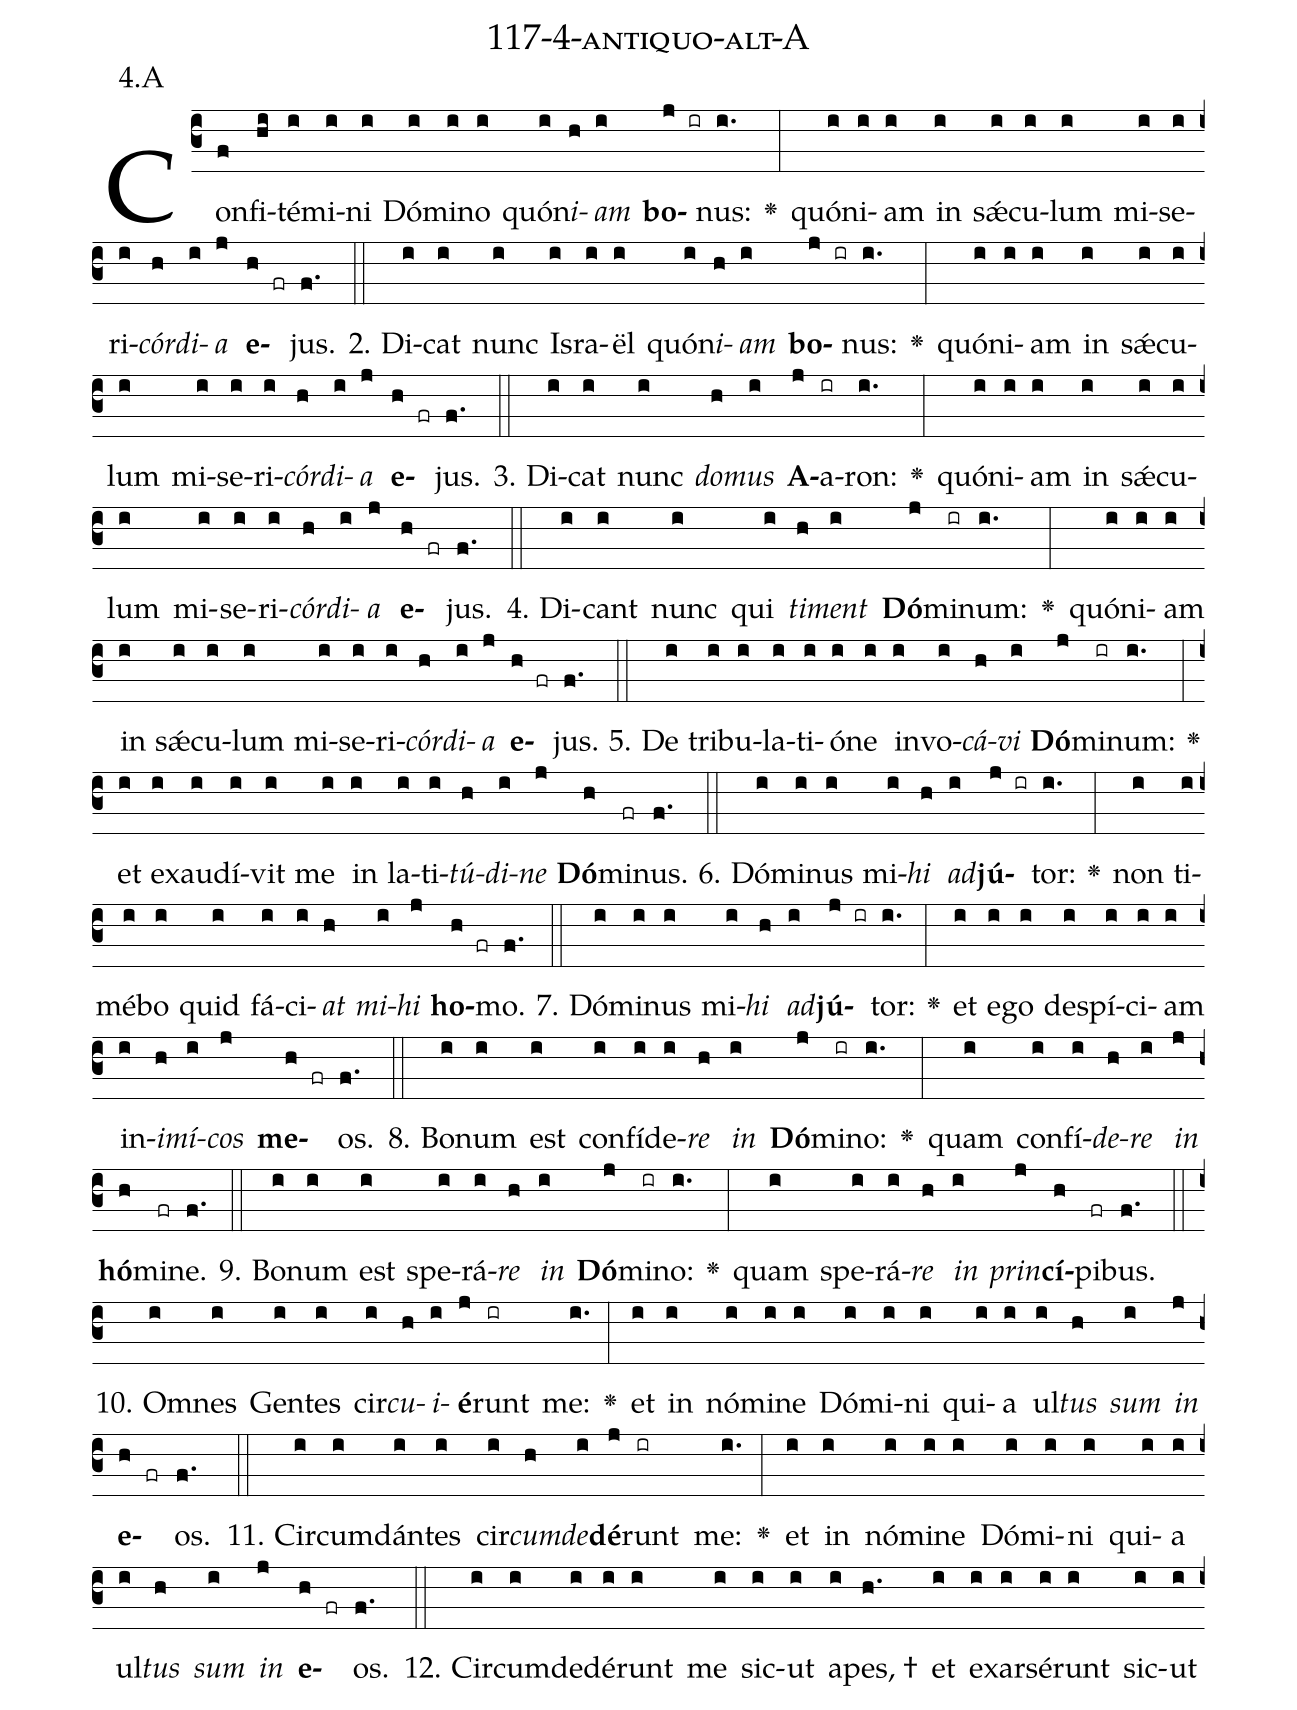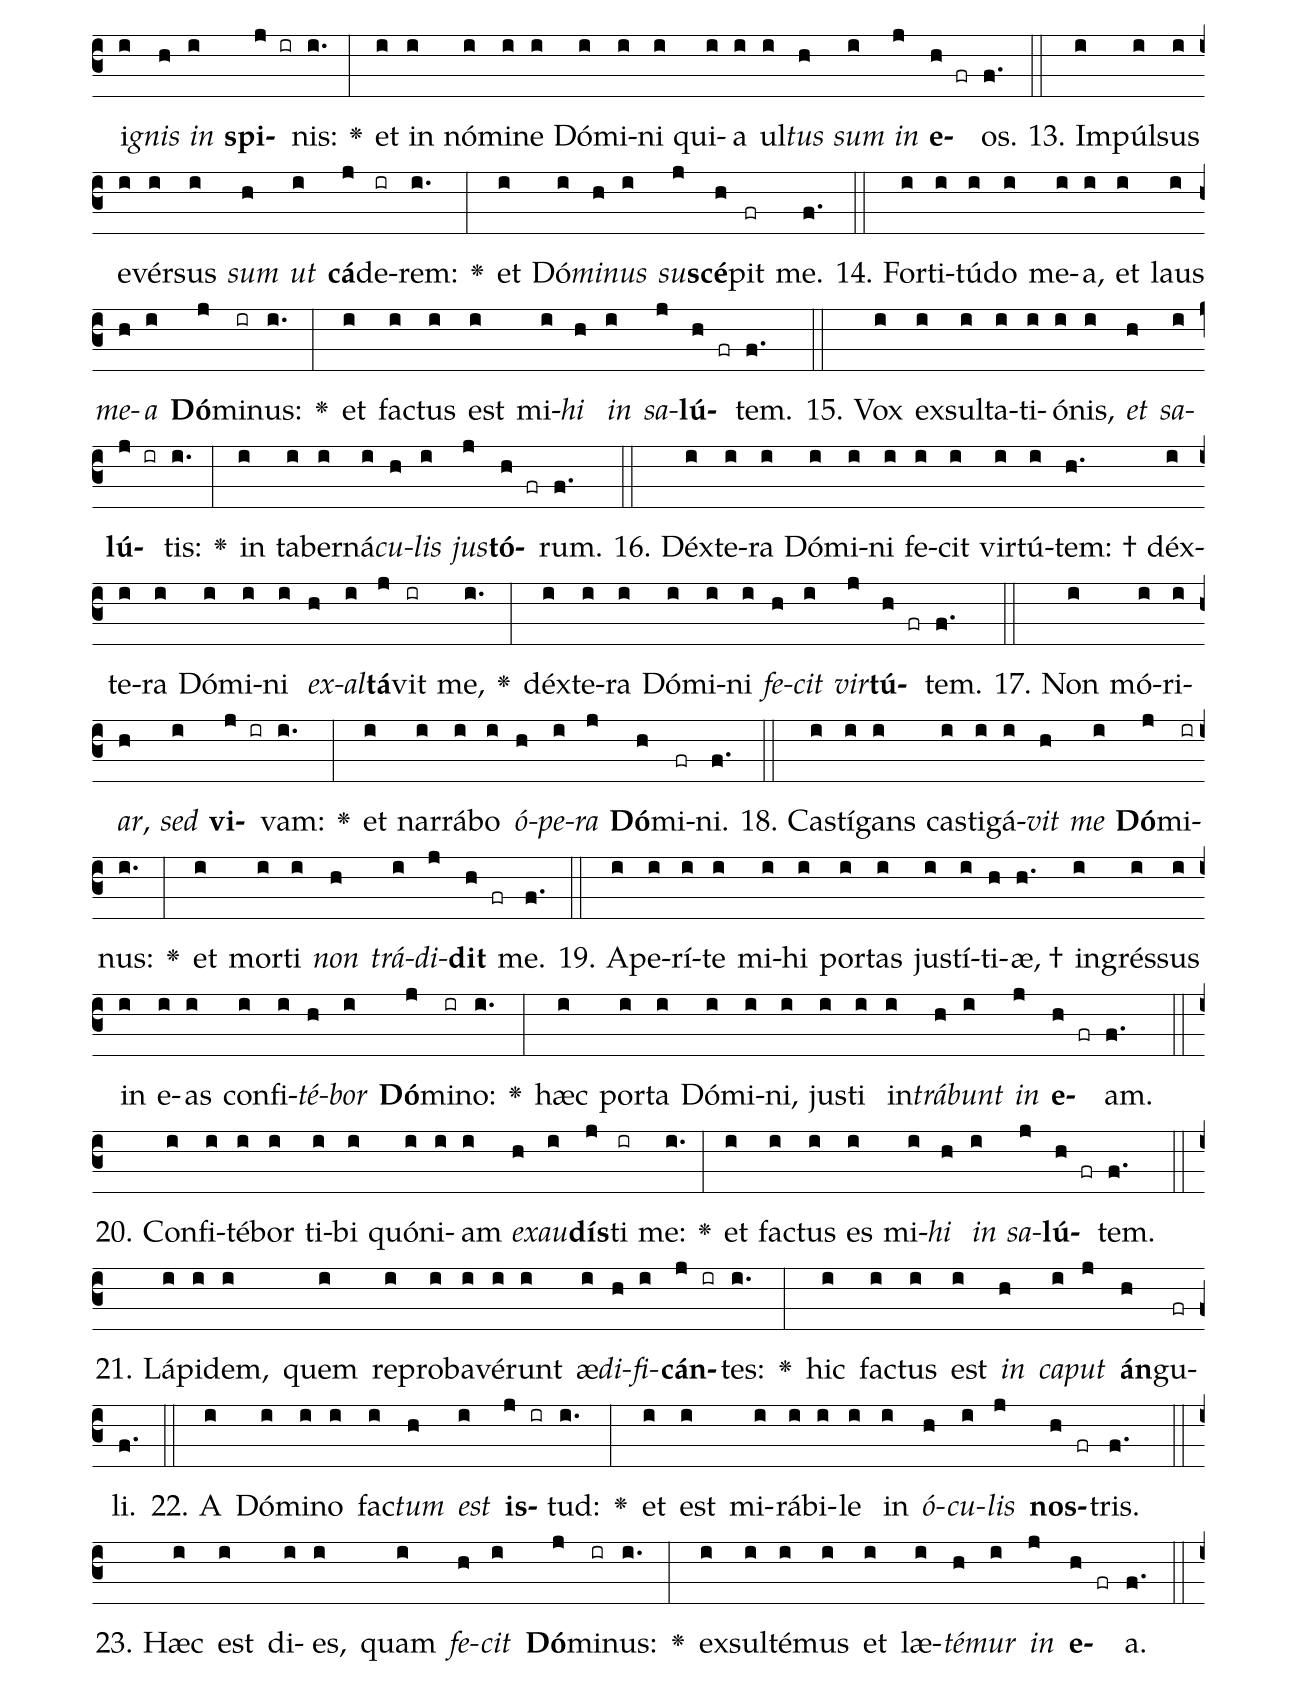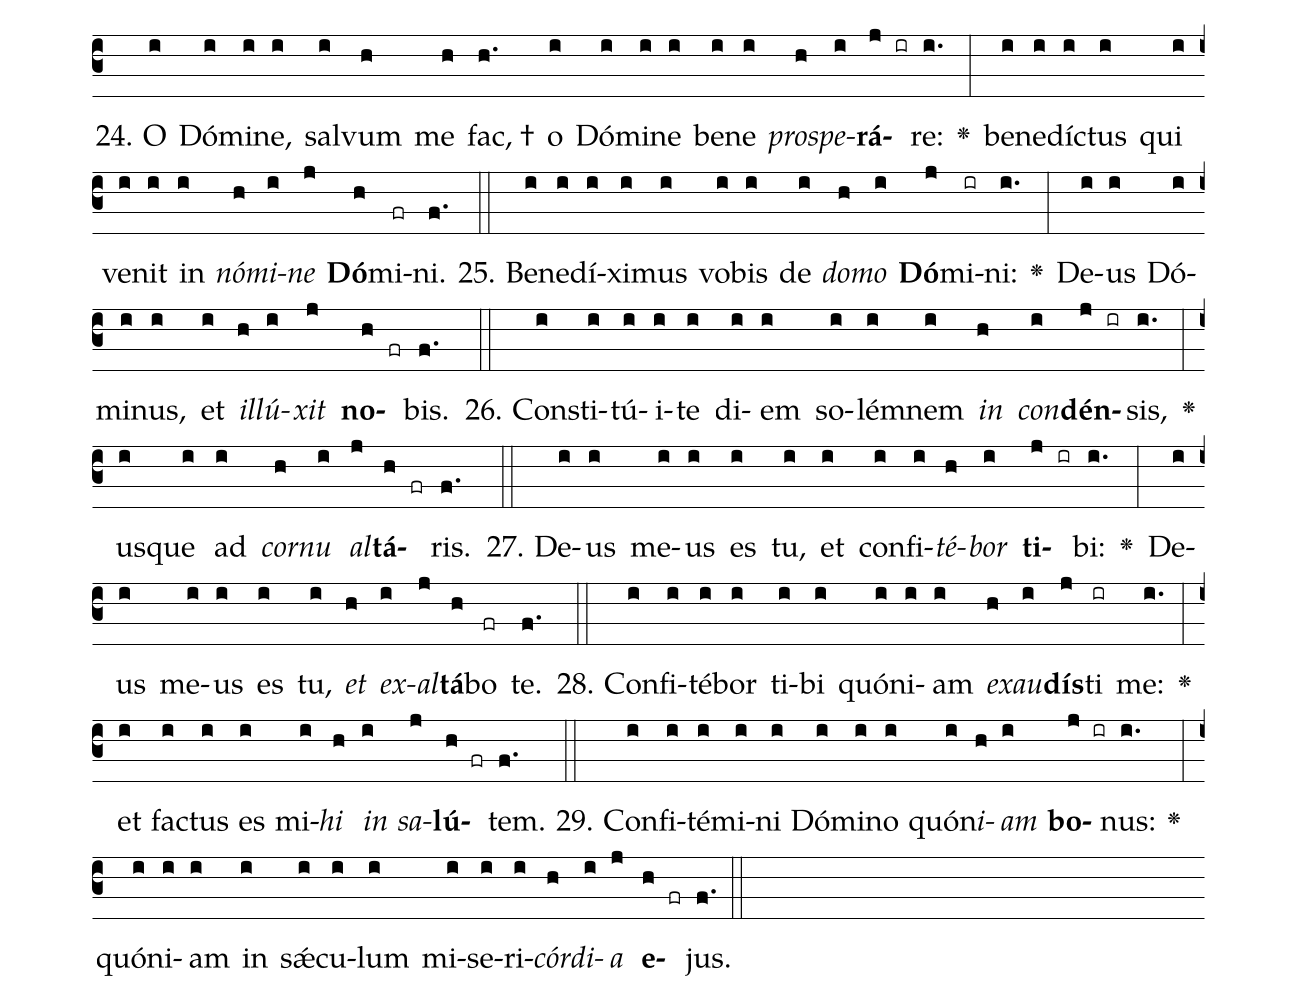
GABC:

name: 117-4-antiquo-alt-A;
annotation: 4.A;
%%
(c3)Con(f)fi(hi)té(i)mi(i)ni(i) Dó(i)mi(i)no(i) quón(i)<i>i</i>(h)<i>am</i>(i) <b>bo</b>(j ir)nus:(i.) <v>\greheightstar</v>(:) quón(i)i(i)am(i) in(i) sǽ(i)cu(i)lum(i) mi(i)se(i)ri(i)<i>cór</i>(h)<i>di</i>(i)<i>a</i>(j) <b>e</b>(h fr)jus.(f.) (::)
2. Di(i)cat(i) nunc(i) Is(i)ra(i)ël(i) quón(i)<i>i</i>(h)<i>am</i>(i) <b>bo</b>(j ir)nus:(i.) <v>\greheightstar</v>(:) quón(i)i(i)am(i) in(i) sǽ(i)cu(i)lum(i) mi(i)se(i)ri(i)<i>cór</i>(h)<i>di</i>(i)<i>a</i>(j) <b>e</b>(h fr)jus.(f.) (::)
3. Di(i)cat(i) nunc(i) <i>do</i>(h)<i>mus</i>(i) <b>A</b>(j)a(ir)ron:(i.) <v>\greheightstar</v>(:) quón(i)i(i)am(i) in(i) sǽ(i)cu(i)lum(i) mi(i)se(i)ri(i)<i>cór</i>(h)<i>di</i>(i)<i>a</i>(j) <b>e</b>(h fr)jus.(f.) (::)
4. Di(i)cant(i) nunc(i) qui(i) <i>ti</i>(h)<i>ment</i>(i) <b>Dó</b>(j)mi(ir)num:(i.) <v>\greheightstar</v>(:) quón(i)i(i)am(i) in(i) sǽ(i)cu(i)lum(i) mi(i)se(i)ri(i)<i>cór</i>(h)<i>di</i>(i)<i>a</i>(j) <b>e</b>(h fr)jus.(f.) (::)
5. De(i) tri(i)bu(i)la(i)ti(i)ó(i)ne(i) in(i)vo(i)<i>cá</i>(h)<i>vi</i>(i) <b>Dó</b>(j)mi(ir)num:(i.) <v>\greheightstar</v>(:) et(i) ex(i)au(i)dí(i)vit(i) me(i) in(i) la(i)ti(i)<i>tú</i>(h)<i>di</i>(i)<i>ne</i>(j) <b>Dó</b>(h)mi(fr)nus.(f.) (::)
6. Dó(i)mi(i)nus(i) mi(i)<i>hi</i>(h) <i>ad</i>(i)<b>jú</b>(j ir)tor:(i.) <v>\greheightstar</v>(:) non(i) ti(i)mé(i)bo(i) quid(i) fá(i)ci(i)<i>at</i>(h) <i>mi</i>(i)<i>hi</i>(j) <b>ho</b>(h fr)mo.(f.) (::)
7. Dó(i)mi(i)nus(i) mi(i)<i>hi</i>(h) <i>ad</i>(i)<b>jú</b>(j ir)tor:(i.) <v>\greheightstar</v>(:) et(i) e(i)go(i) de(i)spí(i)ci(i)am(i) in(i)<i>i</i>(h)<i>mí</i>(i)<i>cos</i>(j) <b>me</b>(h fr)os.(f.) (::)
8. Bo(i)num(i) est(i) con(i)fí(i)de(i)<i>re</i>(h) <i>in</i>(i) <b>Dó</b>(j)mi(ir)no:(i.) <v>\greheightstar</v>(:) quam(i) con(i)fí(i)<i>de</i>(h)<i>re</i>(i) <i>in</i>(j) <b>hó</b>(h)mi(fr)ne.(f.) (::)
9. Bo(i)num(i) est(i) spe(i)rá(i)<i>re</i>(h) <i>in</i>(i) <b>Dó</b>(j)mi(ir)no:(i.) <v>\greheightstar</v>(:) quam(i) spe(i)rá(i)<i>re</i>(h) <i>in</i>(i) <i>prin</i>(j)<b>cí</b>(h)pi(fr)bus.(f.) (::)
10. Om(i)nes(i) Gen(i)tes(i) cir(i)<i>cu</i>(h)<i>i</i>(i)<b>é</b>(j)runt(ir) me:(i.) <v>\greheightstar</v>(:) et(i) in(i) nó(i)mi(i)ne(i) Dó(i)mi(i)ni(i) qui(i)a(i) ul(i)<i>tus</i>(h) <i>sum</i>(i) <i>in</i>(j) <b>e</b>(h fr)os.(f.) (::)
11. Cir(i)cum(i)dán(i)tes(i) cir(i)<i>cum</i>(h)<i>de</i>(i)<b>dé</b>(j)runt(ir) me:(i.) <v>\greheightstar</v>(:) et(i) in(i) nó(i)mi(i)ne(i) Dó(i)mi(i)ni(i) qui(i)a(i) ul(i)<i>tus</i>(h) <i>sum</i>(i) <i>in</i>(j) <b>e</b>(h fr)os.(f.) (::)
12. Cir(i)cum(i)de(i)dé(i)runt(i) me(i) sic(i)ut(i) a(i)pes, †(h.) et(i) ex(i)ar(i)sé(i)runt(i) sic(i)ut(i) i(i)<i>gnis</i>(h) <i>in</i>(i) <b>spi</b>(j ir)nis:(i.) <v>\greheightstar</v>(:) et(i) in(i) nó(i)mi(i)ne(i) Dó(i)mi(i)ni(i) qui(i)a(i) ul(i)<i>tus</i>(h) <i>sum</i>(i) <i>in</i>(j) <b>e</b>(h fr)os.(f.) (::)
13. Im(i)púl(i)sus(i) e(i)vér(i)sus(i) <i>sum</i>(h) <i>ut</i>(i) <b>cá</b>(j)de(ir)rem:(i.) <v>\greheightstar</v>(:) et(i) Dó(i)<i>mi</i>(h)<i>nus</i>(i) <i>su</i>(j)<b>scé</b>(h)pit(fr) me.(f.) (::)
14. For(i)ti(i)tú(i)do(i) me(i)a,(i) et(i) laus(i) <i>me</i>(h)<i>a</i>(i) <b>Dó</b>(j)mi(ir)nus:(i.) <v>\greheightstar</v>(:) et(i) fac(i)tus(i) est(i) mi(i)<i>hi</i>(h) <i>in</i>(i) <i>sa</i>(j)<b>lú</b>(h fr)tem.(f.) (::)
15. Vox(i) ex(i)sul(i)ta(i)ti(i)ó(i)nis,(i) <i>et</i>(h) <i>sa</i>(i)<b>lú</b>(j ir)tis:(i.) <v>\greheightstar</v>(:) in(i) ta(i)ber(i)ná(i)<i>cu</i>(h)<i>lis</i>(i) <i>jus</i>(j)<b>tó</b>(h fr)rum.(f.) (::)
16. Déx(i)te(i)ra(i) Dó(i)mi(i)ni(i) fe(i)cit(i) vir(i)tú(i)tem: †(h.) déx(i)te(i)ra(i) Dó(i)mi(i)ni(i) <i>ex</i>(h)<i>al</i>(i)<b>tá</b>(j)vit(ir) me,(i.) <v>\greheightstar</v>(:) déx(i)te(i)ra(i) Dó(i)mi(i)ni(i) <i>fe</i>(h)<i>cit</i>(i) <i>vir</i>(j)<b>tú</b>(h fr)tem.(f.) (::)
17. Non(i) mó(i)ri(i)<i>ar</i>,(h) <i>sed</i>(i) <b>vi</b>(j ir)vam:(i.) <v>\greheightstar</v>(:) et(i) nar(i)rá(i)bo(i) <i>ó</i>(h)<i>pe</i>(i)<i>ra</i>(j) <b>Dó</b>(h)mi(fr)ni.(f.) (::)
18. Cas(i)tí(i)gans(i) cas(i)ti(i)gá(i)<i>vit</i>(h) <i>me</i>(i) <b>Dó</b>(j)mi(ir)nus:(i.) <v>\greheightstar</v>(:) et(i) mor(i)ti(i) <i>non</i>(h) <i>trá</i>(i)<i>di</i>(j)<b>dit</b>(h fr) me.(f.) (::)
19. A(i)pe(i)rí(i)te(i) mi(i)hi(i) por(i)tas(i) jus(i)tí(i)ti(h)æ, †(h.) in(i)grés(i)sus(i) in(i) e(i)as(i) con(i)fi(i)<i>té</i>(h)<i>bor</i>(i) <b>Dó</b>(j)mi(ir)no:(i.) <v>\greheightstar</v>(:) hæc(i) por(i)ta(i) Dó(i)mi(i)ni,(i) jus(i)ti(i) in(i)<i>trá</i>(h)<i>bunt</i>(i) <i>in</i>(j) <b>e</b>(h fr)am.(f.) (::)
20. Con(i)fi(i)té(i)bor(i) ti(i)bi(i) quón(i)i(i)am(i) <i>ex</i>(h)<i>au</i>(i)<b>dís</b>(j)ti(ir) me:(i.) <v>\greheightstar</v>(:) et(i) fac(i)tus(i) es(i) mi(i)<i>hi</i>(h) <i>in</i>(i) <i>sa</i>(j)<b>lú</b>(h fr)tem.(f.) (::)
21. Lá(i)pi(i)dem,(i) quem(i) re(i)pro(i)ba(i)vé(i)runt(i) æ(i)<i>di</i>(h)<i>fi</i>(i)<b>cán</b>(j ir)tes:(i.) <v>\greheightstar</v>(:) hic(i) fac(i)tus(i) est(i) <i>in</i>(h) <i>ca</i>(i)<i>put</i>(j) <b>án</b>(h)gu(fr)li.(f.) (::)
22. A(i) Dó(i)mi(i)no(i) fac(i)<i>tum</i>(h) <i>est</i>(i) <b>is</b>(j ir)tud:(i.) <v>\greheightstar</v>(:) et(i) est(i) mi(i)rá(i)bi(i)le(i) in(i) <i>ó</i>(h)<i>cu</i>(i)<i>lis</i>(j) <b>nos</b>(h fr)tris.(f.) (::)
23. Hæc(i) est(i) di(i)es,(i) quam(i) <i>fe</i>(h)<i>cit</i>(i) <b>Dó</b>(j)mi(ir)nus:(i.) <v>\greheightstar</v>(:) ex(i)sul(i)té(i)mus(i) et(i) læ(i)<i>té</i>(h)<i>mur</i>(i) <i>in</i>(j) <b>e</b>(h fr)a.(f.) (::)
24. O(i) Dó(i)mi(i)ne,(i) sal(i)vum(h) me(h) fac, †(h.) o(i) Dó(i)mi(i)ne(i) be(i)ne(i) <i>pro</i>(h)<i>spe</i>(i)<b>rá</b>(j ir)re:(i.) <v>\greheightstar</v>(:) be(i)ne(i)díc(i)tus(i) qui(i) ve(i)nit(i) in(i) <i>nó</i>(h)<i>mi</i>(i)<i>ne</i>(j) <b>Dó</b>(h)mi(fr)ni.(f.) (::)
25. Be(i)ne(i)dí(i)xi(i)mus(i) vo(i)bis(i) de(i) <i>do</i>(h)<i>mo</i>(i) <b>Dó</b>(j)mi(ir)ni:(i.) <v>\greheightstar</v>(:) De(i)us(i) Dó(i)mi(i)nus,(i) et(i) <i>il</i>(h)<i>lú</i>(i)<i>xit</i>(j) <b>no</b>(h fr)bis.(f.) (::)
26. Con(i)sti(i)tú(i)i(i)te(i) di(i)em(i) so(i)lém(i)nem(i) <i>in</i>(h) <i>con</i>(i)<b>dén</b>(j ir)sis,(i.) <v>\greheightstar</v>(:) us(i)que(i) ad(i) <i>cor</i>(h)<i>nu</i>(i) <i>al</i>(j)<b>tá</b>(h fr)ris.(f.) (::)
27. De(i)us(i) me(i)us(i) es(i) tu,(i) et(i) con(i)fi(i)<i>té</i>(h)<i>bor</i>(i) <b>ti</b>(j ir)bi:(i.) <v>\greheightstar</v>(:) De(i)us(i) me(i)us(i) es(i) tu,(i) <i>et</i>(h) <i>ex</i>(i)<i>al</i>(j)<b>tá</b>(h)bo(fr) te.(f.) (::)
28. Con(i)fi(i)té(i)bor(i) ti(i)bi(i) quón(i)i(i)am(i) <i>ex</i>(h)<i>au</i>(i)<b>dís</b>(j)ti(ir) me:(i.) <v>\greheightstar</v>(:) et(i) fac(i)tus(i) es(i) mi(i)<i>hi</i>(h) <i>in</i>(i) <i>sa</i>(j)<b>lú</b>(h fr)tem.(f.) (::)
29. Con(i)fi(i)té(i)mi(i)ni(i) Dó(i)mi(i)no(i) quón(i)<i>i</i>(h)<i>am</i>(i) <b>bo</b>(j ir)nus:(i.) <v>\greheightstar</v>(:) quón(i)i(i)am(i) in(i) sǽ(i)cu(i)lum(i) mi(i)se(i)ri(i)<i>cór</i>(h)<i>di</i>(i)<i>a</i>(j) <b>e</b>(h fr)jus.(f.) (::)
